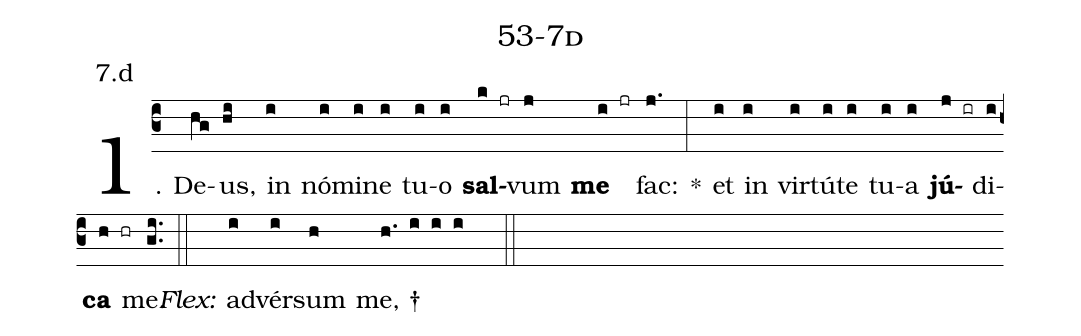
name: 53-7d;
annotation: 7.d;
%%
(c3)1. De(hg)us,(hi) in(i) nó(i)mi(i)ne(i) tu(i)o(i) <b>sal</b>(k jr)vum(j) <b>me</b>(i jr) fac:(j.) *(:) et(i) in(i) vir(i)tú(i)te(i) tu(i)a(i) <b>jú</b>(j ir)di(i)<b>ca</b>(h hr) me.(gi..) (::)
<i>Flex:</i>()  ad(i)vér(i)sum(h) me, †(h. i i i  ::)
